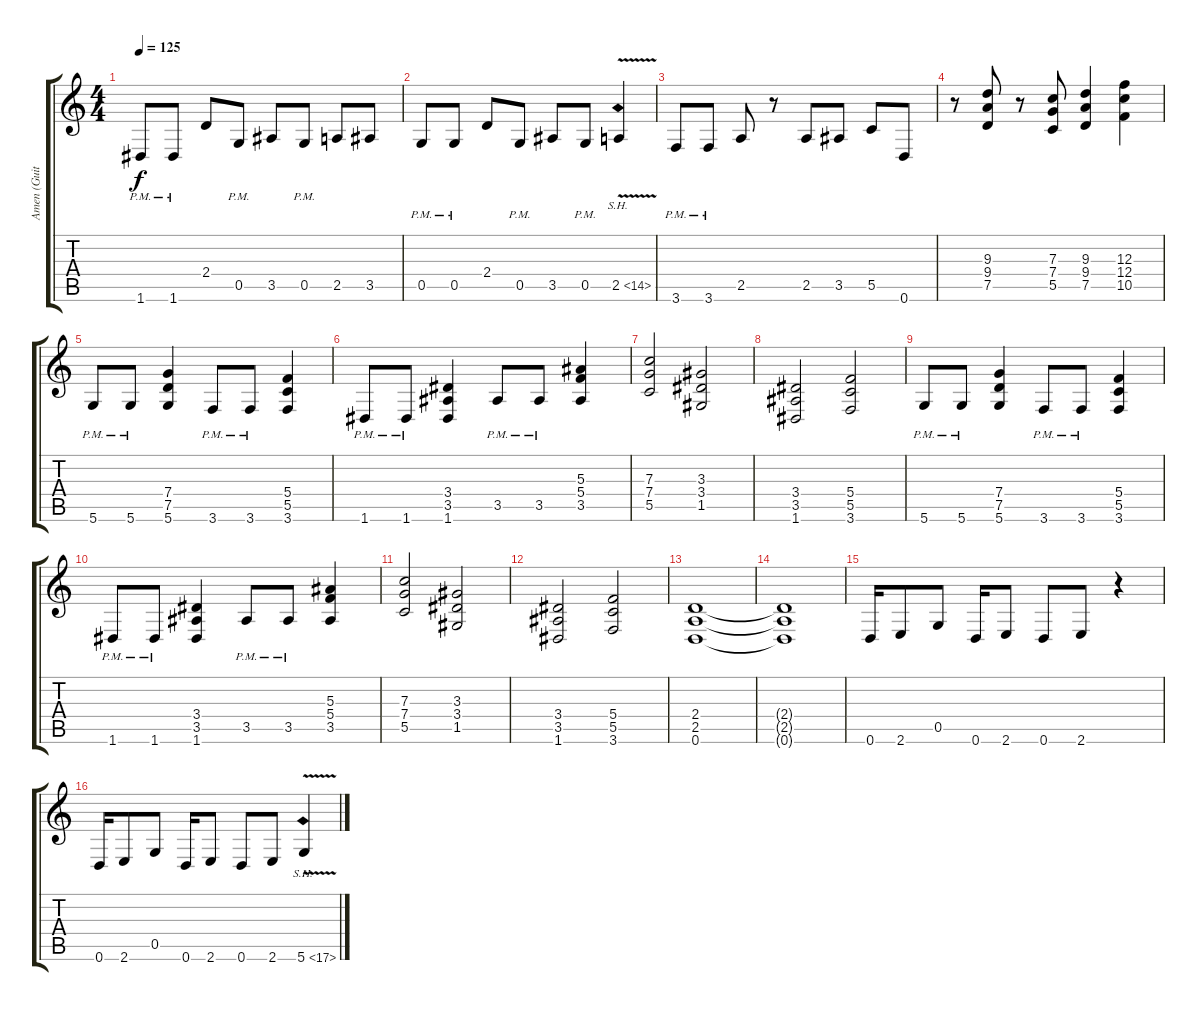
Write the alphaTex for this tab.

\track ("Amen (Guitar)" "Amen (Guit") {instrument distortionguitar}
\staff {score tabs}
\tuning (D4 A3 F3 C3 G2 D2) {hide}
\ts (4 4)
\tempo 125
\clef g2
\ks c
1.6{pm}.8{dy f} 1.6{pm}.8 2.4.8 0.5{pm}.8 3.5.8 0.5{pm}.8 2.5.8 3.5.8 |
0.5{pm}.8 0.5{pm}.8 2.4.8 0.5{pm}.8 3.5.8 0.5{pm}.8 2.5{sh 12 v}.4 |
3.6{pm}.8 3.6{pm}.8 2.5.8 r.8 2.5.8 3.5.8 5.5.8 0.6.8 |
r.8 (9.3 9.4 7.5).8 r.8 (7.3 7.4 5.5).8 (9.3 9.4 7.5).4 (12.3 12.4 10.5).4 |
5.6{pm}.8 5.6{pm}.8 (7.4 7.5 5.6).4 3.6{pm}.8 3.6{pm}.8 (5.4 5.5 3.6).4 |
1.6{pm}.8 1.6{pm}.8 (3.4 3.5 1.6).4 3.5{pm}.8 3.5{pm}.8 (5.3 5.4 3.5).4 |
(7.3 7.4 5.5).2 (3.3 3.4 1.5).2 |
(3.4 3.5 1.6).2 (5.4 5.5 3.6).2 |
5.6{pm}.8 5.6{pm}.8 (7.4 7.5 5.6).4 3.6{pm}.8 3.6{pm}.8 (5.4 5.5 3.6).4 |
1.6{pm}.8 1.6{pm}.8 (3.4 3.5 1.6).4 3.5{pm}.8 3.5{pm}.8 (5.3 5.4 3.5).4 |
(7.3 7.4 5.5).2 (3.3 3.4 1.5).2 |
(3.4 3.5 1.6).2 (5.4 5.5 3.6).2 |
(2.4 2.5 0.6).1 |
(2.4{t} 2.5{t} 0.6{t}).1 |
0.6.16 2.6.8 0.5.8 0.6.16 2.6.8 0.6.8 2.6.8 r.4 |
0.6.16 2.6.8 0.5.8 0.6.16 2.6.8 0.6.8 2.6.8 5.6{sh 12 v}.4
